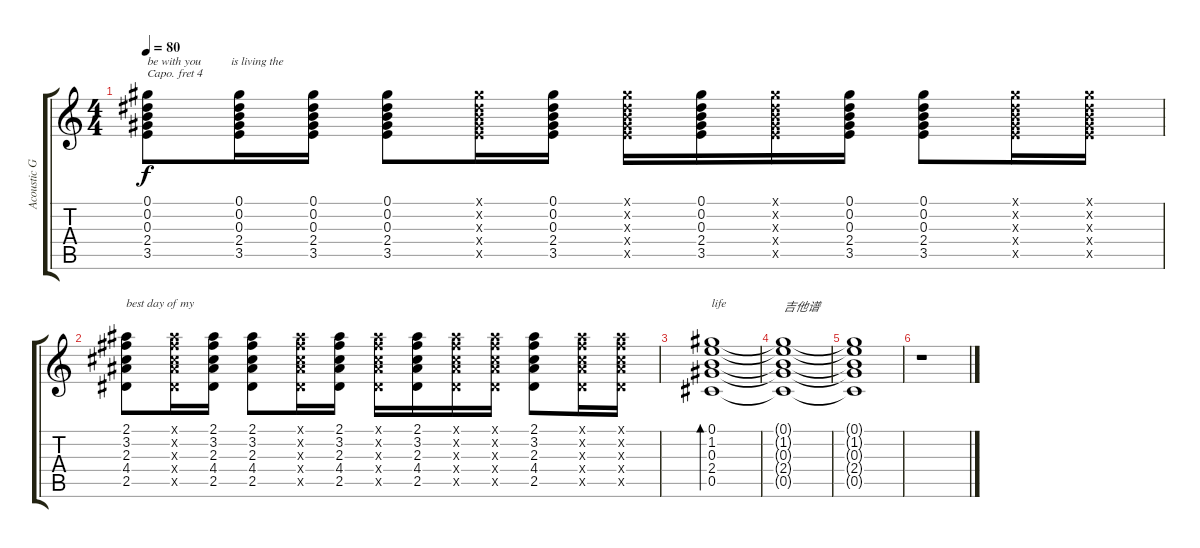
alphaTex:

\track ("Acoustic Guitar (Capo IV)" "Acoustic G") {instrument acousticguitarsteel}
\staff {score tabs}
\capo 4
\tuning (E4 B3 G3 D3 A2 E2) {hide}
\ts (4 4)
\tempo 80
\clef g2
\ks c
(0.1 0.2 0.3 2.4 3.5).8{txt "be with you          is living the" dy f} (0.1 0.2 0.3 2.4 3.5).16 (0.1 0.2 0.3 2.4 3.5).16 (0.1 0.2 0.3 2.4 3.5).8 (0.1{x} 0.2{x} 0.3{x} 2.4{x} 3.5{x}).16 (0.1 0.2 0.3 2.4 3.5).16 (0.1{x} 0.2{x} 0.3{x} 2.4{x} 3.5{x}).16 (0.1 0.2 0.3 2.4 3.5).16 (0.1{x} 0.2{x} 0.3{x} 2.4{x} 3.5{x}).16 (0.1 0.2 0.3 2.4 3.5).16 (0.1 0.2 0.3 2.4 3.5).8 (0.1{x} 0.2{x} 0.3{x} 2.4{x} 3.5{x}).16 (0.1{x} 0.2{x} 0.3{x} 2.4{x} 3.5{x}).16 |
(2.1 3.2 2.3 4.4 2.5).8{txt "best day of my "} (2.1{x} 3.2{x} 2.3{x} 4.4{x} 2.5{x}).16 (2.1 3.2 2.3 4.4 2.5).16 (2.1 3.2 2.3 4.4 2.5).8 (2.1{x} 3.2{x} 2.3{x} 4.4{x} 2.5{x}).16 (2.1 3.2 2.3 4.4 2.5).16 (2.1{x} 3.2{x} 2.3{x} 4.4{x} 2.5{x}).16 (2.1 3.2 2.3 4.4 2.5).16 (2.1{x} 3.2{x} 2.3{x} 4.4{x} 2.5{x}).16 (2.1{x} 3.2{x} 2.3{x} 4.4{x} 2.5{x}).16 (2.1 3.2 2.3 4.4 2.5).8 (2.1{x} 3.2{x} 2.3{x} 4.4{x} 2.5{x}).16 (2.1{x} 3.2{x} 2.3{x} 4.4{x} 2.5{x}).16 |
(0.1 1.2 0.3 2.4 0.5).1{bd 120 txt "life"} |
(0.1{t} 1.2{t} 0.3{t} 2.4{t} 0.5{t}).1{txt "吉他谱"} |
(0.1{t} 1.2{t} 0.3{t} 2.4{t} 0.5{t}).1 |
r.1
